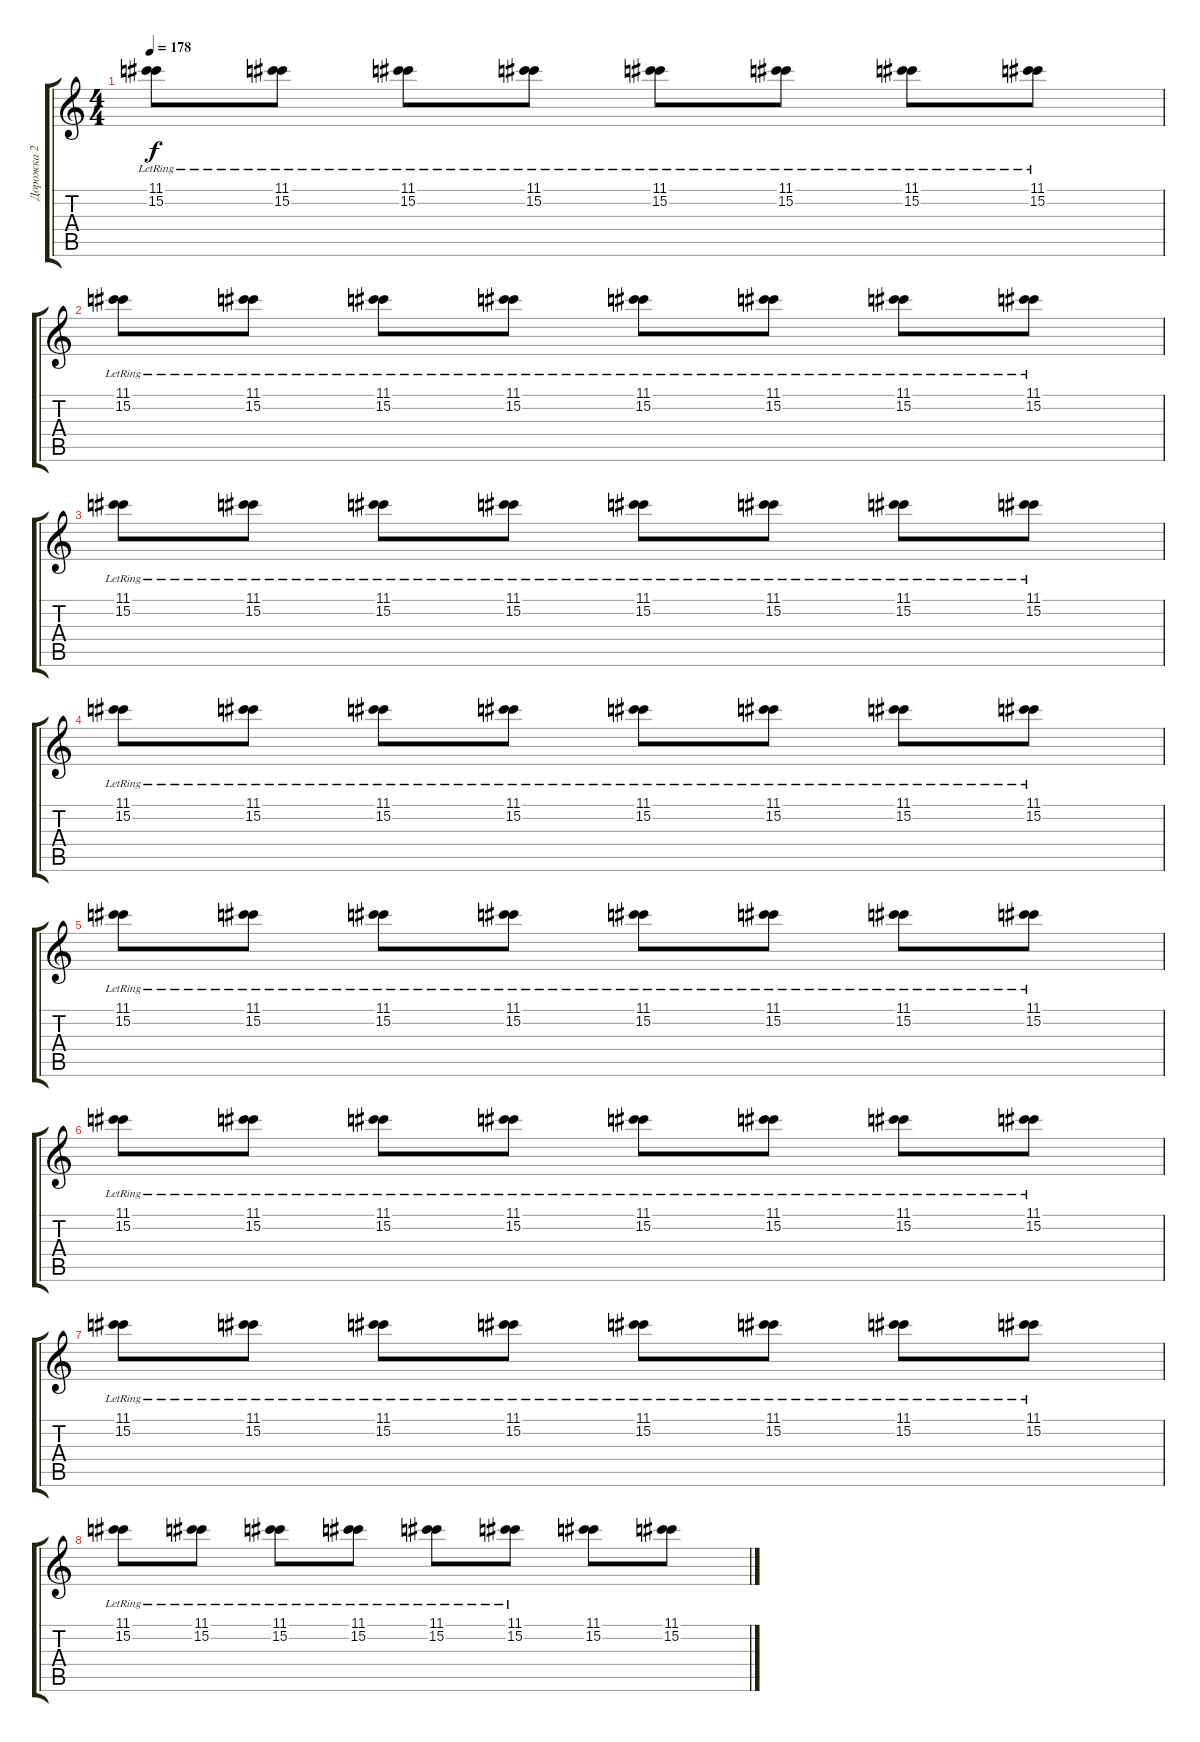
\track ("Дорожка 2" "Дорожка 2") {instrument distortionguitar}
\staff {score tabs}
\tuning (D4 A3 F3 C3 G2 C2) {hide}
\ts (4 4)
\tempo 178
\clef g2
\ks c
(11.1 15.2{lr}).8{dy f} (11.1 15.2{lr}).8 (11.1 15.2{lr}).8 (11.1 15.2{lr}).8 (11.1 15.2{lr}).8 (11.1 15.2{lr}).8 (11.1 15.2{lr}).8 (11.1 15.2{lr}).8 |
(11.1 15.2{lr}).8 (11.1 15.2{lr}).8 (11.1 15.2{lr}).8 (11.1 15.2{lr}).8 (11.1 15.2{lr}).8 (11.1 15.2{lr}).8 (11.1 15.2{lr}).8 (11.1 15.2{lr}).8 |
(11.1 15.2{lr}).8 (11.1 15.2{lr}).8 (11.1 15.2{lr}).8 (11.1 15.2{lr}).8 (11.1 15.2{lr}).8 (11.1 15.2{lr}).8 (11.1 15.2{lr}).8 (11.1 15.2{lr}).8 |
(11.1 15.2{lr}).8 (11.1 15.2{lr}).8 (11.1 15.2{lr}).8 (11.1 15.2{lr}).8 (11.1 15.2{lr}).8 (11.1 15.2{lr}).8 (11.1 15.2{lr}).8 (11.1 15.2{lr}).8 |
(11.1 15.2{lr}).8 (11.1 15.2{lr}).8 (11.1 15.2{lr}).8 (11.1 15.2{lr}).8 (11.1 15.2{lr}).8 (11.1 15.2{lr}).8 (11.1 15.2{lr}).8 (11.1 15.2{lr}).8 |
(11.1 15.2{lr}).8 (11.1 15.2{lr}).8 (11.1 15.2{lr}).8 (11.1 15.2{lr}).8 (11.1 15.2{lr}).8 (11.1 15.2{lr}).8 (11.1 15.2{lr}).8 (11.1 15.2{lr}).8 |
(11.1 15.2{lr}).8 (11.1 15.2{lr}).8 (11.1 15.2{lr}).8 (11.1 15.2{lr}).8 (11.1 15.2{lr}).8 (11.1 15.2{lr}).8 (11.1 15.2{lr}).8 (11.1 15.2{lr}).8 |
(11.1 15.2{lr}).8 (11.1 15.2{lr}).8 (11.1 15.2{lr}).8 (11.1 15.2{lr}).8 (11.1 15.2{lr}).8 (11.1 15.2{lr}).8 (11.1 15.2).8 (11.1 15.2).8
